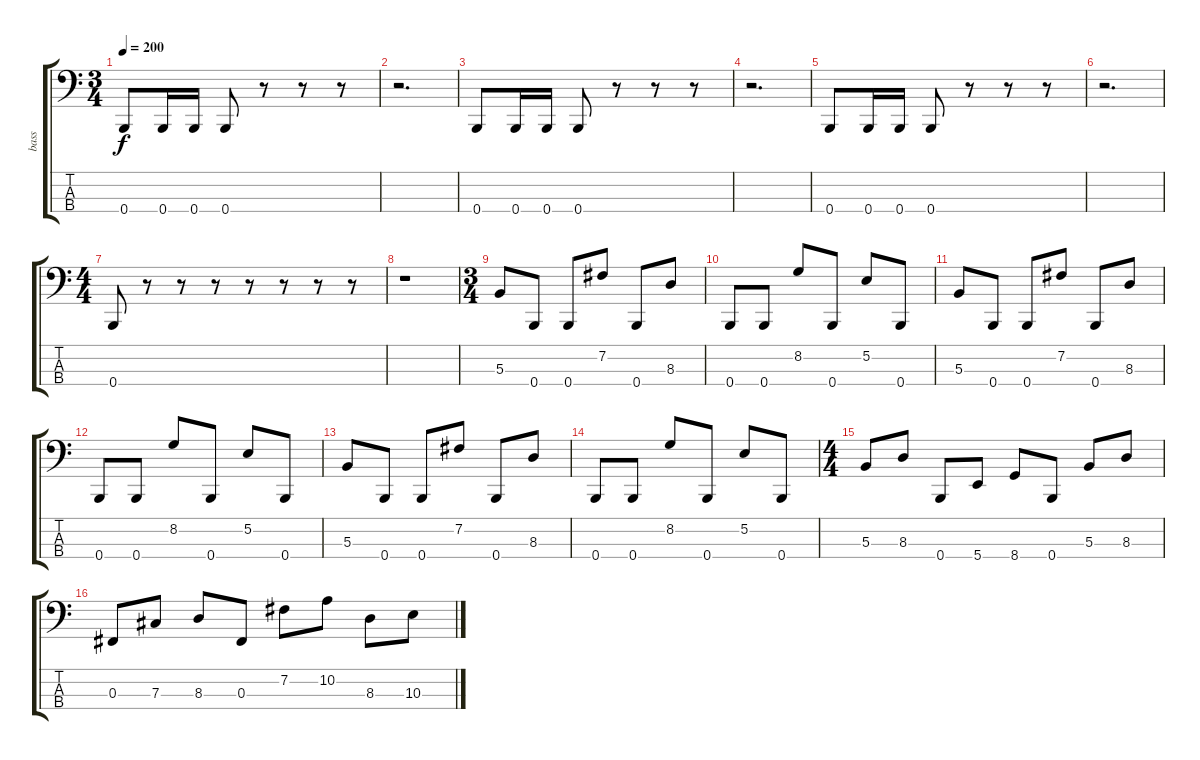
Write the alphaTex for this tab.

\track ("bass" "bass") {instrument electricbasspick}
\staff {score tabs}
\tuning (E2 B1 Gb1 B0) {hide}
\ts (3 4)
\tempo 200
\clef f4
\ks c
0.4.8{dy f instrument electricbasspick} 0.4.16 0.4.16 0.4.8 r.8 r.8 r.8 |
r.2{d} |
0.4.8 0.4.16 0.4.16 0.4.8 r.8 r.8 r.8 |
r.2{d} |
0.4.8 0.4.16 0.4.16 0.4.8 r.8 r.8 r.8 |
r.2{d} |
\ts (4 4)
0.4.8 r.8 r.8 r.8 r.8 r.8 r.8 r.8 |
r.1 |
\ts (3 4)
5.3.8 0.4.8 0.4.8 7.2.8 0.4.8 8.3.8 |
0.4.8 0.4.8 8.2.8 0.4.8 5.2.8 0.4.8 |
5.3.8 0.4.8 0.4.8 7.2.8 0.4.8 8.3.8 |
0.4.8 0.4.8 8.2.8 0.4.8 5.2.8 0.4.8 |
5.3.8 0.4.8 0.4.8 7.2.8 0.4.8 8.3.8 |
0.4.8 0.4.8 8.2.8 0.4.8 5.2.8 0.4.8 |
\ts (4 4)
5.3.8 8.3.8 0.4.8 5.4.8 8.4.8 0.4.8 5.3.8 8.3.8 |
0.3.8 7.3.8 8.3.8 0.3.8 7.2.8 10.2.8 8.3.8 10.3.8
